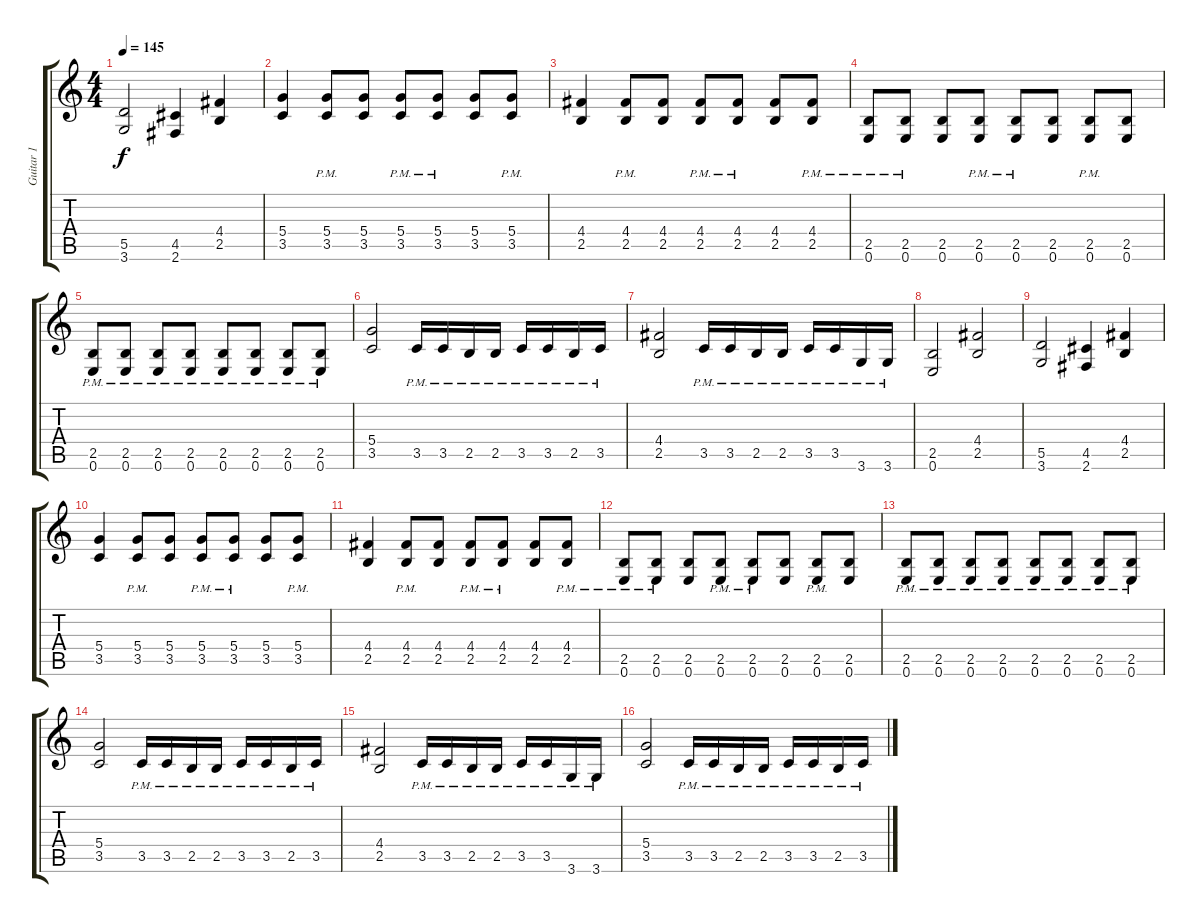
\track ("Guitar 1" "Guitar 1") {instrument overdrivenguitar}
\staff {score tabs}
\tuning (E4 B3 G3 D3 A2 E2) {hide}
\ts (4 4)
\tempo 145
\clef g2
\ks c
(5.5 3.6).2{dy f} (4.5 2.6).4 (4.4 2.5).4 |
(5.4 3.5).4 (5.4{pm} 3.5{pm}).8 (5.4 3.5).8 (5.4{pm} 3.5{pm}).8 (5.4{pm} 3.5{pm}).8 (5.4 3.5).8 (5.4{pm} 3.5{pm}).8 |
(4.4 2.5).4 (4.4{pm} 2.5{pm}).8 (4.4 2.5).8 (4.4{pm} 2.5{pm}).8 (4.4{pm} 2.5{pm}).8 (4.4 2.5).8 (4.4{pm} 2.5{pm}).8 |
(2.5{pm} 0.6{pm}).8 (2.5{pm} 0.6{pm}).8 (2.5 0.6).8 (2.5{pm} 0.6{pm}).8 (2.5{pm} 0.6{pm}).8 (2.5 0.6).8 (2.5{pm} 0.6{pm}).8 (2.5 0.6).8 |
(2.5{pm} 0.6{pm}).8 (2.5{pm} 0.6{pm}).8 (2.5{pm} 0.6{pm}).8 (2.5{pm} 0.6{pm}).8 (2.5{pm} 0.6{pm}).8 (2.5{pm} 0.6{pm}).8 (2.5{pm} 0.6{pm}).8 (2.5{pm} 0.6{pm}).8 |
(5.4 3.5).2 3.5{pm}.16 3.5{pm}.16 2.5{pm}.16 2.5{pm}.16 3.5{pm}.16 3.5{pm}.16 2.5{pm}.16 3.5{pm}.16 |
(4.4 2.5).2 3.5{pm}.16 3.5{pm}.16 2.5{pm}.16 2.5{pm}.16 3.5{pm}.16 3.5{pm}.16 3.6{pm}.16 3.6{pm}.16 |
(2.5 0.6).2 (4.4 2.5).2 |
(5.5 3.6).2 (4.5 2.6).4 (4.4 2.5).4 |
(5.4 3.5).4 (5.4{pm} 3.5{pm}).8 (5.4 3.5).8 (5.4{pm} 3.5{pm}).8 (5.4{pm} 3.5{pm}).8 (5.4 3.5).8 (5.4{pm} 3.5{pm}).8 |
(4.4 2.5).4 (4.4{pm} 2.5{pm}).8 (4.4 2.5).8 (4.4{pm} 2.5{pm}).8 (4.4{pm} 2.5{pm}).8 (4.4 2.5).8 (4.4{pm} 2.5{pm}).8 |
(2.5{pm} 0.6{pm}).8 (2.5{pm} 0.6{pm}).8 (2.5 0.6).8 (2.5{pm} 0.6{pm}).8 (2.5{pm} 0.6{pm}).8 (2.5 0.6).8 (2.5{pm} 0.6{pm}).8 (2.5 0.6).8 |
(2.5{pm} 0.6{pm}).8 (2.5{pm} 0.6{pm}).8 (2.5{pm} 0.6{pm}).8 (2.5{pm} 0.6{pm}).8 (2.5{pm} 0.6{pm}).8 (2.5{pm} 0.6{pm}).8 (2.5{pm} 0.6{pm}).8 (2.5{pm} 0.6{pm}).8 |
(5.4 3.5).2 3.5{pm}.16 3.5{pm}.16 2.5{pm}.16 2.5{pm}.16 3.5{pm}.16 3.5{pm}.16 2.5{pm}.16 3.5{pm}.16 |
(4.4 2.5).2 3.5{pm}.16 3.5{pm}.16 2.5{pm}.16 2.5{pm}.16 3.5{pm}.16 3.5{pm}.16 3.6{pm}.16 3.6{pm}.16 |
(5.4 3.5).2 3.5{pm}.16 3.5{pm}.16 2.5{pm}.16 2.5{pm}.16 3.5{pm}.16 3.5{pm}.16 2.5{pm}.16 3.5{pm}.16
